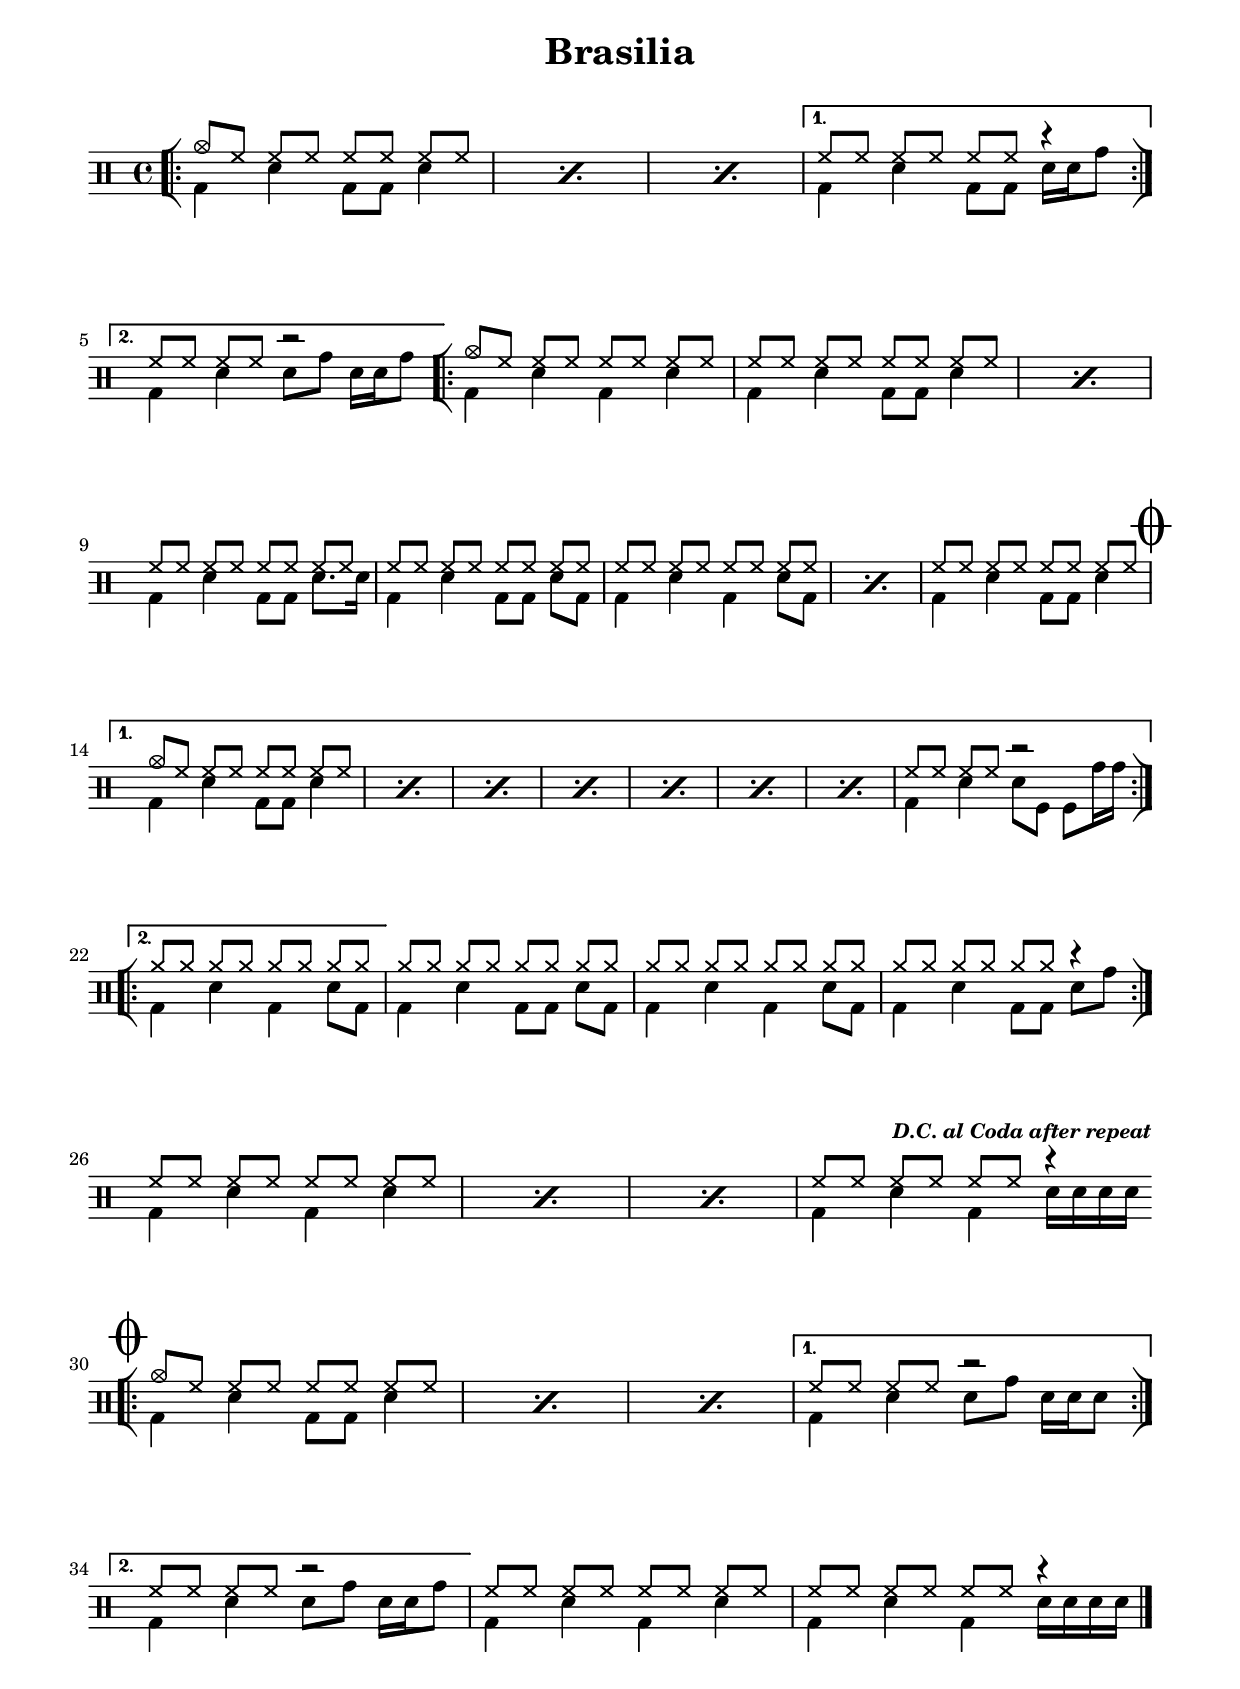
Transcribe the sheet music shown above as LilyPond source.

\version "2.24.1"

\header {
  title = "Brasilia"
  composer = " "
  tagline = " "
}

\paper {
  top-margin = 0.5\cm
  left-margin = 1.5\cm
  right-margin = 1.5\cm
  bottom-margin = 1.5\cm
  ragged-right = ##f
  ragged-bottom = ##f
  ragged-last-bottom = ##f
}

up = \drummode {
  \override Rest.staff-position = 7
  \override MultiMeasureRest.staff-position = 0
  \override MultiMeasureRest.expand-limit = #3
  \compressEmptyMeasures

  \set Timing.beamExceptions = #'()

  \bar "[|:"
  \repeat percent 3 {
    cymc8 hh hh hh hh hh hh hh
  }
  \set Score.repeatCommands = #'((volta #f) (volta "1.") )
  hh hh hh hh hh hh r4
  \bar ":|]"
  \break
  \set Score.repeatCommands = #'((volta #f) (volta "2.") end-repeat)
  hh8 hh hh hh r2
  \set Score.repeatCommands = #'((volta #f))
  \bar "[|:"
  cymc8 hh hh hh hh hh hh hh
  \repeat percent 2 {
    hh hh hh hh hh hh hh hh
  }
  hh hh hh hh hh hh hh hh
  hh hh hh hh hh hh hh hh
  \repeat percent 2 {
    hh hh hh hh hh hh hh hh
  }
  hh hh hh hh hh hh hh hh

  \tweak self-alignment-X #0
  \textEndMark \markup { \fontsize #5 \musicglyph #"scripts.coda" }

  \break
  \set Score.repeatCommands = #'((volta #f) (volta "1.") )
  \repeat percent 7 {
    cymc8 hh hh hh hh hh hh hh
  }
  hh hh hh hh r2
  \bar ":|][|:"
  \set Score.repeatCommands = #'((volta #f) (volta "2.") end-repeat)
  \break
  cymr8 cymr cymr cymr cymr cymr cymr cymr
  \set Score.repeatCommands = #'((volta #f))
  cymr8 cymr cymr cymr cymr cymr cymr cymr
  cymr8 cymr cymr cymr cymr cymr cymr cymr
  cymr8 cymr cymr cymr cymr cymr r4
  \bar ":|]"

  \repeat percent 3 {
    hh8 hh hh hh hh hh hh hh
  }

  \startMeasureCount

  hh hh hh hh hh hh r4
  \bar "|"

  \textEndMark \markup { \small \bold \italic "D.C. al Coda after repeat"}

  \override Score.RehearsalMark.font-size = #5
  \mark \markup { \musicglyph #"scripts.coda" }

  \break
  \bar "[|:"
  \repeat percent 3 {
    cymc8 hh hh hh hh hh hh hh
  }
  \stopMeasureCount
  \set Score.repeatCommands = #'((volta #f) (volta "1.") )
  hh hh hh hh r2
  \bar ":|]"
  \break
  \set Score.repeatCommands = #'((volta #f) (volta "2.") end-repeat)
  hh8 hh hh hh r2
  \set Score.repeatCommands = #'((volta #f))
  hh8 hh hh hh hh hh hh hh
  hh hh hh hh hh hh r4
  \bar "|."
}

down = \drummode {
  bd4 sn bd8 bd sn4
  s1*2
  bd4 sn bd8 bd sn16 sn tomh8
  bd4 sn sn8 tomh sn16 sn tomh8
  bd4 sn bd sn
  bd4 sn bd8 bd sn4
  s1
  bd4 sn bd8 bd sn8. sn16
  bd4 sn bd8 bd sn bd
  bd4 sn bd4 sn8 bd
  s1
  bd4 sn bd8 bd sn4

  bd sn bd8 bd sn4
  s1*6
  bd4 sn sn8 tomfl tomfl tomh16 tomh

  bd4 sn bd sn8 bd
  bd4 sn bd8 bd sn bd
  bd4 sn bd sn8 bd
  bd4 sn bd8 bd sn tomh

  bd4 sn bd sn
  s1*2
  bd4 sn bd sn16 sn sn sn

  bd4 sn bd8 bd sn4
  s1*2
  bd4 sn sn8 tomh sn16 sn sn8
  bd4 sn sn8 tomh sn16 sn tomh8

  bd4 sn bd sn
  bd4 sn bd sn16 sn sn sn
}



\score {
  \new DrumStaff
  <<
    \time 4/4

    \new DrumVoice { \voiceOne \up }
    \new DrumVoice { \voiceTwo \down }
  >>
  \layout {
    indent = 0

    \context {
      \Staff
      \consists Measure_counter_engraver
    }
  }
}
